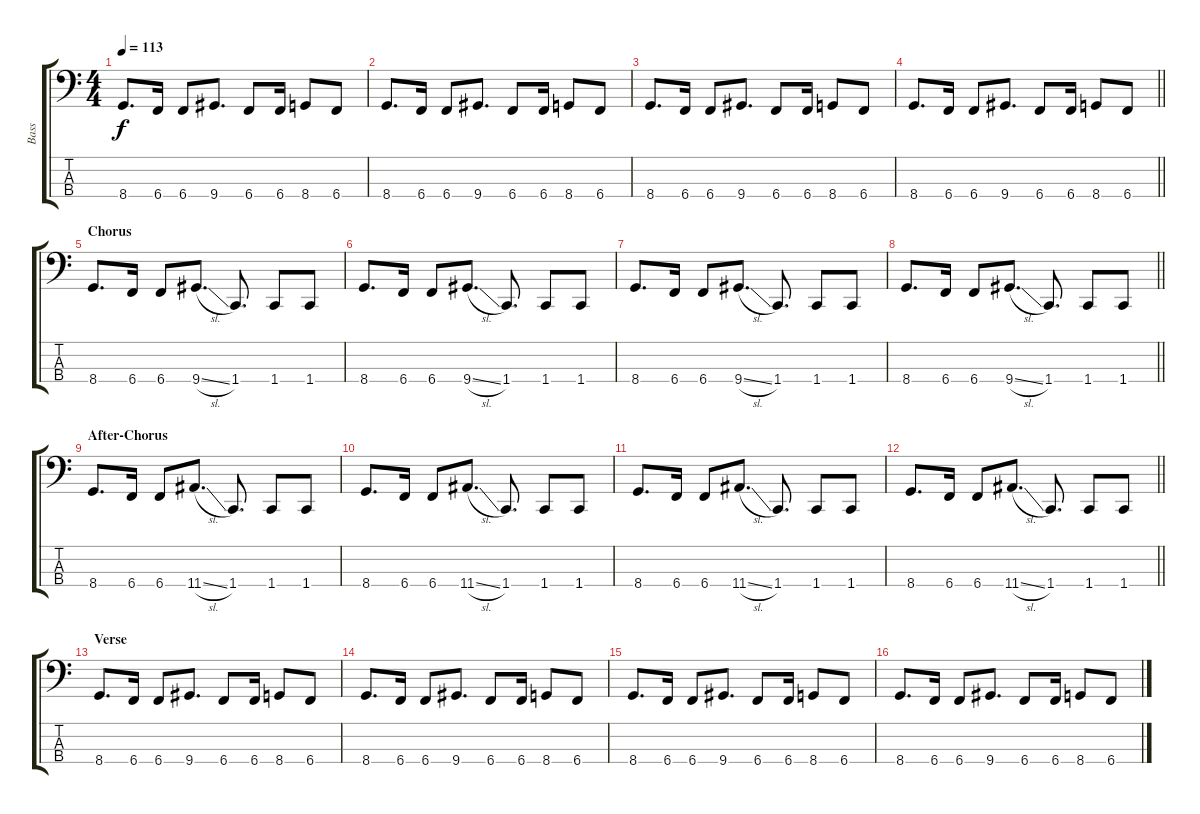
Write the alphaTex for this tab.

\track ("Bass" "Bass") {instrument electricbassfinger}
\staff {score tabs}
\tuning (E2 B1 Gb1 B0) {hide}
\ts (4 4)
\tempo 113
\clef f4
\ks c
8.4.8{d dy f} 6.4.16 6.4.8 9.4.8{d} 6.4.8 6.4.16 8.4.8 6.4.8 |
8.4.8{d} 6.4.16 6.4.8 9.4.8{d} 6.4.8 6.4.16 8.4.8 6.4.8 |
8.4.8{d} 6.4.16 6.4.8 9.4.8{d} 6.4.8 6.4.16 8.4.8 6.4.8 |
\barLineRight lightlight
8.4.8{d} 6.4.16 6.4.8 9.4.8{d} 6.4.8 6.4.16 8.4.8 6.4.8 |
\section ("" "Chorus")
8.4.8{d} 6.4.16 6.4.8 9.4{sl}.8{d} 1.4.8{d} 1.4.8 1.4.8 |
8.4.8{d} 6.4.16 6.4.8 9.4{sl}.8{d} 1.4.8{d} 1.4.8 1.4.8 |
8.4.8{d} 6.4.16 6.4.8 9.4{sl}.8{d} 1.4.8{d} 1.4.8 1.4.8 |
\barLineRight lightlight
8.4.8{d} 6.4.16 6.4.8 9.4{sl}.8{d} 1.4.8{d} 1.4.8 1.4.8 |
\section ("" "After-Chorus")
8.4.8{d} 6.4.16 6.4.8 11.4{sl}.8{d} 1.4.8{d} 1.4.8 1.4.8 |
8.4.8{d} 6.4.16 6.4.8 11.4{sl}.8{d} 1.4.8{d} 1.4.8 1.4.8 |
8.4.8{d} 6.4.16 6.4.8 11.4{sl}.8{d} 1.4.8{d} 1.4.8 1.4.8 |
\barLineRight lightlight
8.4.8{d} 6.4.16 6.4.8 11.4{sl}.8{d} 1.4.8{d} 1.4.8 1.4.8 |
\section ("" "Verse")
8.4.8{d} 6.4.16 6.4.8 9.4.8{d} 6.4.8 6.4.16 8.4.8 6.4.8 |
8.4.8{d} 6.4.16 6.4.8 9.4.8{d} 6.4.8 6.4.16 8.4.8 6.4.8 |
8.4.8{d} 6.4.16 6.4.8 9.4.8{d} 6.4.8 6.4.16 8.4.8 6.4.8 |
8.4.8{d} 6.4.16 6.4.8 9.4.8{d} 6.4.8 6.4.16 8.4.8 6.4.8
